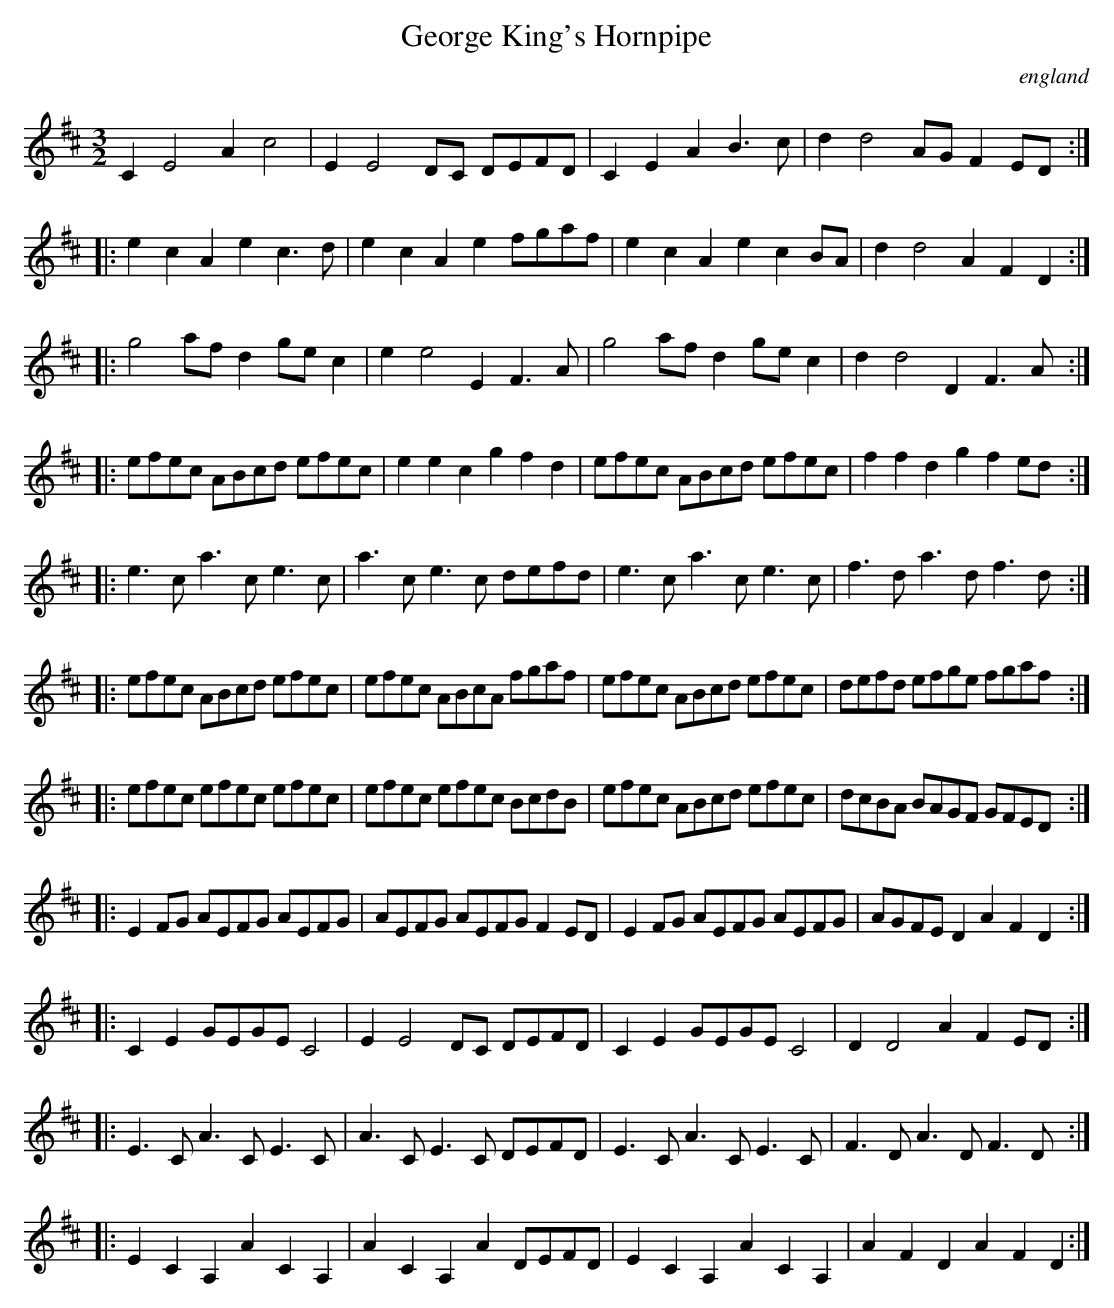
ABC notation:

X:1
T:George King's Hornpipe
O:england
M:3/2
K:D
C2E4A2 c4| E2E4DC DEFD| C2E2A2 B3c| d2d4AG F2ED::
e2c2 A2e2 c3d| e2c2 A2e2 fgaf| e2c2 A2e2 c2BA| d2d4A2 F2D2::
g4 afd2 gec2| e2e4E2 F3A| g4 afd2 gec2| d2d4D2 F3A::
efec ABcd efec| e2e2 c2g2 f2d2| efec ABcd efec| f2f2 d2g2 f2ed::
e3c a3c e3c| a3c e3c defd| e3c a3c e3c| f3d a3d f3d::
efec ABcd efec| efec ABcA fgaf| efec ABcd efec| defd efge fgaf::
efec efec efec| efec efec BcdB| efec ABcd efec| dcBA BAGF GFED::
E2FG AEFG AEFG| AEFG AEFG F2ED| E2FG AEFG AEFG| AGFE D2A2 F2D2::
C2E2 GEGE C4| E2E4DC DEFD| C2E2 GEGE C4| D2D4A2 F2ED::
E3C A3C E3C| A3C E3C DEFD| E3C A3C E3C| F3D A3D F3D::
E2C2 A,2A2 C2A,2| A2C2 A,2A2 DEFD| E2C2 A,2A2 C2A,2| A2F2 D2A2 F2D2:|
